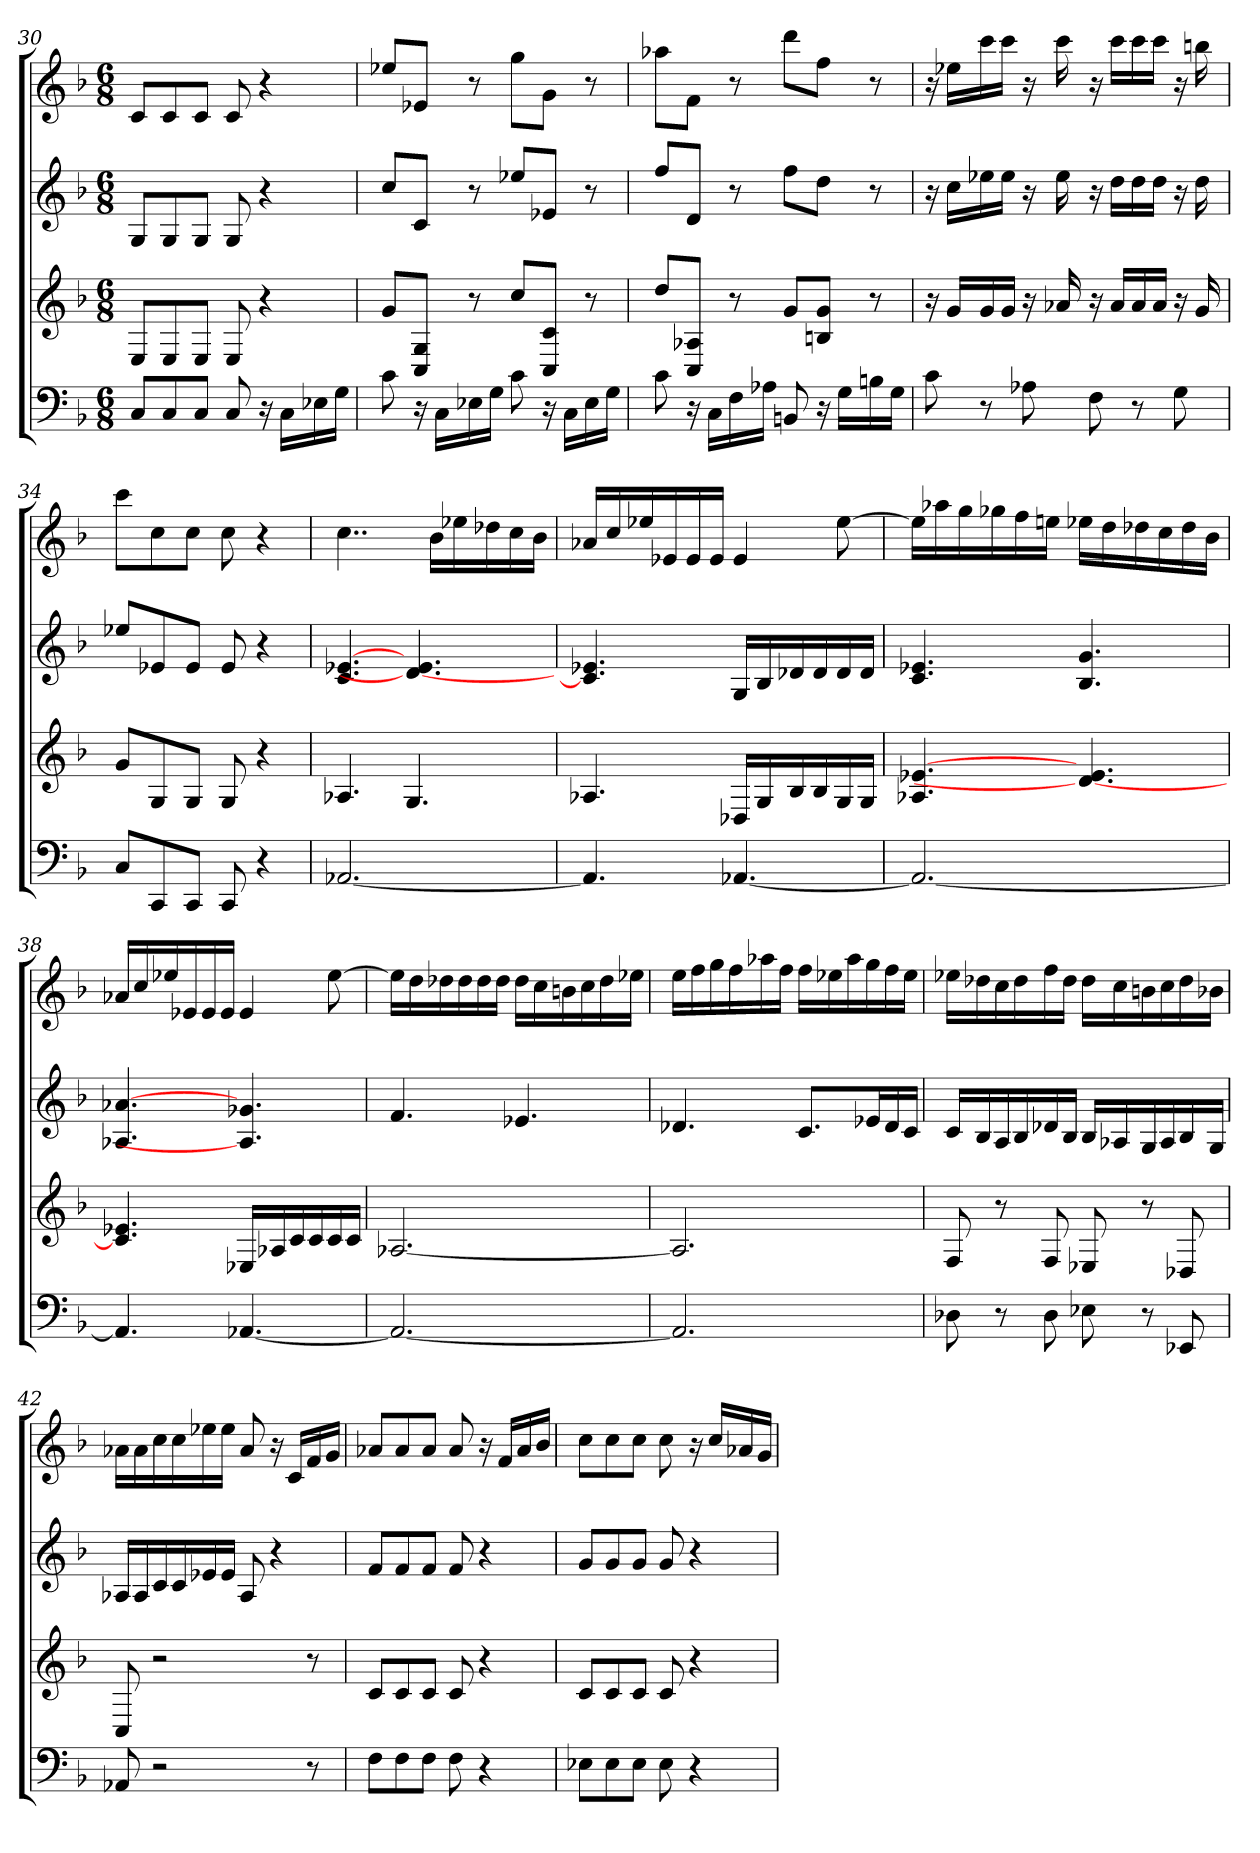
**kern	**kern	**kern	**kern
*part4	*part3	*part2	*part1
*staff4	*staff3	*staff2	*staff1
*k[b-]	*k[b-]	*k[b-]	*k[b-]
*F:	*F:	*F:	*F:
*M6/8	*M6/8	*M6/8	*M6/8
=30	=30	=30	=30
8CL	8EL	8GL	8cL
8C	8E	8G	8c
8CJ	8EJ	8GJ	8cJ
8C	8E	8G	8c
16r	4r	4r	4r
16CLL	.	.	.
16E-X	.	.	.
16GJJ	.	.	.
=31	=31	=31	=31
8c	8gL	8ccL	8ee-XL
16r	8C 8GJ	8cJ	8e-XJ
16CLL	.	.	.
16E-X	8r	8r	8r
16GJJ	.	.	.
8c	8ccL	8ee-XL	8ggL
16r	8C 8cJ	8e-XJ	8gJ
16CLL	.	.	.
16E-	8r	8r	8r
16GJJ	.	.	.
=32	=32	=32	=32
8c	8ddL	8ffL	8aa-XL
16r	8C 8A-XJ	8dJ	8fJ
16CLL	.	.	.
16F	8r	8r	8r
16A-XJJ	.	.	.
8BBn	8gL	8ffL	8dddL
16r	8Bn 8gJ	8ddJ	8ffJ
16GLL	.	.	.
16Bn	8r	8r	8r
16GJJ	.	.	.
=33	=33	=33	=33
8c	16r	16r	16r
.	16gLL	16ccLL	16ee-XLL
8r	16g	16ee-X	16ccc
.	16gJJ	16ee-JJ	16cccJJ
8A-X	16r	16r	16r
.	16a-X	16ee-	16ccc
8F	16r	16r	16r
.	16a-LL	16ddLL	16cccLL
8r	16a-	16dd	16ccc
.	16a-JJ	16ddJJ	16cccJJ
8G	16r	16r	16r
.	16g	16dd	16bbn
=34	=34	=34	=34
8CL	8gL	8ee-XL	8cccL
8CC	8G	8e-X	8cc
8CCJ	8GJ	8e-J	8ccJ
8CC	8G	8e-	8cc
4r	4r	4r	4r
=35	=35	=35	=35
[2.AA-X	4.A-X	4.c [4.e-X	4..cc
.	4.G	4.d-_ 4.e-	.
.	.	.	16b-LL
.	.	.	16ee-X
.	.	.	16dd-X
.	.	.	16cc
.	.	.	16b-JJ
=36	=36	=36	=36
4.AA-]	4.A-X	4.c] 4.e-X	16a-XLL
.	.	.	16cc
.	.	.	16ee-X
.	.	.	16e-X
.	.	.	16e-
.	.	.	16e-JJ
[4.AA-X	16D-XLL	16GLL	4e-
.	16G	16B-	.
.	16B-	16d-X	.
.	16B-	16d-	.
.	16G	16d-	[8ee-
.	16GJJ	16d-JJ	.
=37	=37	=37	=37
2.AA-_	4.A-X [4.e-X	4.c 4.e-X	16ee-LL]
.	.	.	16aa-X
.	.	.	16gg
.	.	.	16gg-X
.	.	.	16ff
.	.	.	16eenJJ
.	4.d-_ 4.e-	4.B- 4.g	16ee-XLL
.	.	.	16dd
.	.	.	16dd-X
.	.	.	16cc
.	.	.	16dd-
.	.	.	16b-JJ
=38	=38	=38	=38
4.AA-]	4.c] 4.e-X	4.A-X [4.a-X	16a-XLL
.	.	.	16cc
.	.	.	16ee-X
.	.	.	16e-X
.	.	.	16e-
.	.	.	16e-JJ
[4.AA-X	16E-XLL	4.A-] 4.g-X	4e-
.	16A-X	.	.
.	16c	.	.
.	16c	.	.
.	16c	.	[8ee-
.	16cJJ	.	.
=39	=39	=39	=39
2.AA-_	[2.A-X	4.f	16ee-LL]
.	.	.	16dd
.	.	.	16dd-X
.	.	.	16dd-
.	.	.	16dd-
.	.	.	16dd-JJ
.	.	4.e-X	16dd-LL
.	.	.	16cc
.	.	.	16bn
.	.	.	16cc
.	.	.	16dd-
.	.	.	16ee-XJJ
=40	=40	=40	=40
2.AA-]	2.A-]	4.d-X	16eeLL
.	.	.	16ff
.	.	.	16gg
.	.	.	16ff
.	.	.	16aa-X
.	.	.	16ffJJ
.	.	8.cL	16ffLL
.	.	.	16ee-X
.	.	.	16aa-
.	.	16e-XL	16gg
.	.	16d-	16ff
.	.	16cJJ	16ee-JJ
=41	=41	=41	=41
8D-X	8F	16cLL	16ee-XLL
.	.	16B-	16dd-X
8r	8r	16A	16cc
.	.	16B-	16dd-
8D-	8F	16d-X	16ff
.	.	16B-JJ	16dd-JJ
8E-X	8E-X	16B-LL	16dd-LL
.	.	16A-X	16cc
8r	8r	16G	16bn
.	.	16A-	16cc
8EE-X	8D-X	16B-	16dd-
.	.	16GJJ	16b-XJJ
=42	=42	=42	=42
8AA-X	8C	16A-XLL	16a-XLL
.	.	16A-	16a-
2r	2r	16c	16cc
.	.	16c	16cc
.	.	16e-X	16ee-X
.	.	16e-JJ	16ee-JJ
.	.	8A-	8a-
.	.	4r	16r
.	.	.	16cLL
8r	8r	.	16f
.	.	.	16gJJ
=43	=43	=43	=43
8FL	8cL	8fL	8a-XL
8F	8c	8f	8a-
8FJ	8cJ	8fJ	8a-J
8F	8c	8f	8a-
4r	4r	4r	16r
.	.	.	16fLL
.	.	.	16a-
.	.	.	16b-JJ
=44	=44	=44	=44
8E-XL	8cL	8gL	8ccL
8E-	8c	8g	8cc
8E-J	8cJ	8gJ	8ccJ
8E-	8c	8g	8cc
4r	4r	4r	16r
.	.	.	16ccLL
.	.	.	16a-X
.	.	.	16gJJ
=	=	=	=
*-	*-	*-	*-
